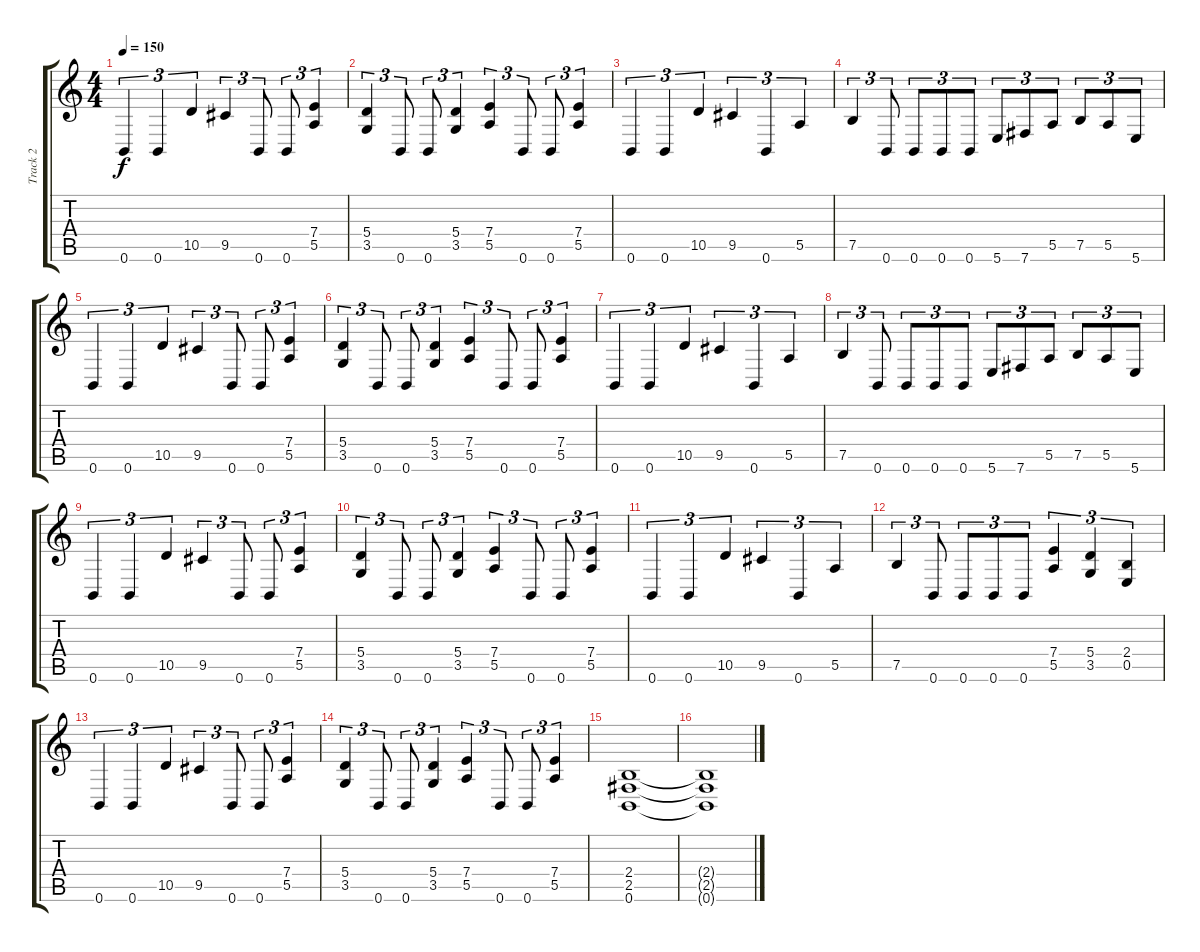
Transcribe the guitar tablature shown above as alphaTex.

\track ("Track 2" "Track 2") {instrument distortionguitar}
\staff {score tabs}
\tuning (B3 G3 D3 A2 E2 B1) {hide}
\ts (4 4)
\tempo 150
\clef g2
\ks c
0.6.4{tu (3 2) dy f} 0.6.4{tu (3 2)} 10.5.4{tu (3 2)} 9.5.4{tu (3 2)} 0.6.8{tu (3 2)} 0.6.8{tu (3 2)} (7.4 5.5).4{tu (3 2)} |
(5.4 3.5).4{tu (3 2)} 0.6.8{tu (3 2)} 0.6.8{tu (3 2)} (5.4 3.5).4{tu (3 2)} (7.4 5.5).4{tu (3 2)} 0.6.8{tu (3 2)} 0.6.8{tu (3 2)} (7.4 5.5).4{tu (3 2)} |
0.6.4{tu (3 2)} 0.6.4{tu (3 2)} 10.5.4{tu (3 2)} 9.5.4{tu (3 2)} 0.6.4{tu (3 2)} 5.5.4{tu (3 2)} |
7.5.4{tu (3 2)} 0.6.8{tu (3 2)} 0.6.8{tu (3 2)} 0.6.8{tu (3 2)} 0.6.8{tu (3 2)} 5.6.8{tu (3 2)} 7.6.8{tu (3 2)} 5.5.8{tu (3 2)} 7.5.8{tu (3 2)} 5.5.8{tu (3 2)} 5.6.8{tu (3 2)} |
0.6.4{tu (3 2)} 0.6.4{tu (3 2)} 10.5.4{tu (3 2)} 9.5.4{tu (3 2)} 0.6.8{tu (3 2)} 0.6.8{tu (3 2)} (7.4 5.5).4{tu (3 2)} |
(5.4 3.5).4{tu (3 2)} 0.6.8{tu (3 2)} 0.6.8{tu (3 2)} (5.4 3.5).4{tu (3 2)} (7.4 5.5).4{tu (3 2)} 0.6.8{tu (3 2)} 0.6.8{tu (3 2)} (7.4 5.5).4{tu (3 2)} |
0.6.4{tu (3 2)} 0.6.4{tu (3 2)} 10.5.4{tu (3 2)} 9.5.4{tu (3 2)} 0.6.4{tu (3 2)} 5.5.4{tu (3 2)} |
7.5.4{tu (3 2)} 0.6.8{tu (3 2)} 0.6.8{tu (3 2)} 0.6.8{tu (3 2)} 0.6.8{tu (3 2)} 5.6.8{tu (3 2)} 7.6.8{tu (3 2)} 5.5.8{tu (3 2)} 7.5.8{tu (3 2)} 5.5.8{tu (3 2)} 5.6.8{tu (3 2)} |
0.6.4{tu (3 2)} 0.6.4{tu (3 2)} 10.5.4{tu (3 2)} 9.5.4{tu (3 2)} 0.6.8{tu (3 2)} 0.6.8{tu (3 2)} (7.4 5.5).4{tu (3 2)} |
(5.4 3.5).4{tu (3 2)} 0.6.8{tu (3 2)} 0.6.8{tu (3 2)} (5.4 3.5).4{tu (3 2)} (7.4 5.5).4{tu (3 2)} 0.6.8{tu (3 2)} 0.6.8{tu (3 2)} (7.4 5.5).4{tu (3 2)} |
0.6.4{tu (3 2)} 0.6.4{tu (3 2)} 10.5.4{tu (3 2)} 9.5.4{tu (3 2)} 0.6.4{tu (3 2)} 5.5.4{tu (3 2)} |
7.5.4{tu (3 2)} 0.6.8{tu (3 2)} 0.6.8{tu (3 2)} 0.6.8{tu (3 2)} 0.6.8{tu (3 2)} (7.4 5.5).4{tu (3 2)} (5.4 3.5).4{tu (3 2)} (2.4 0.5).4{tu (3 2)} |
0.6.4{tu (3 2)} 0.6.4{tu (3 2)} 10.5.4{tu (3 2)} 9.5.4{tu (3 2)} 0.6.8{tu (3 2)} 0.6.8{tu (3 2)} (7.4 5.5).4{tu (3 2)} |
(5.4 3.5).4{tu (3 2)} 0.6.8{tu (3 2)} 0.6.8{tu (3 2)} (5.4 3.5).4{tu (3 2)} (7.4 5.5).4{tu (3 2)} 0.6.8{tu (3 2)} 0.6.8{tu (3 2)} (7.4 5.5).4{tu (3 2)} |
(2.4 2.5 0.6).1{volume 12} |
(2.4{t} 2.5{t} 0.6{t}).1
